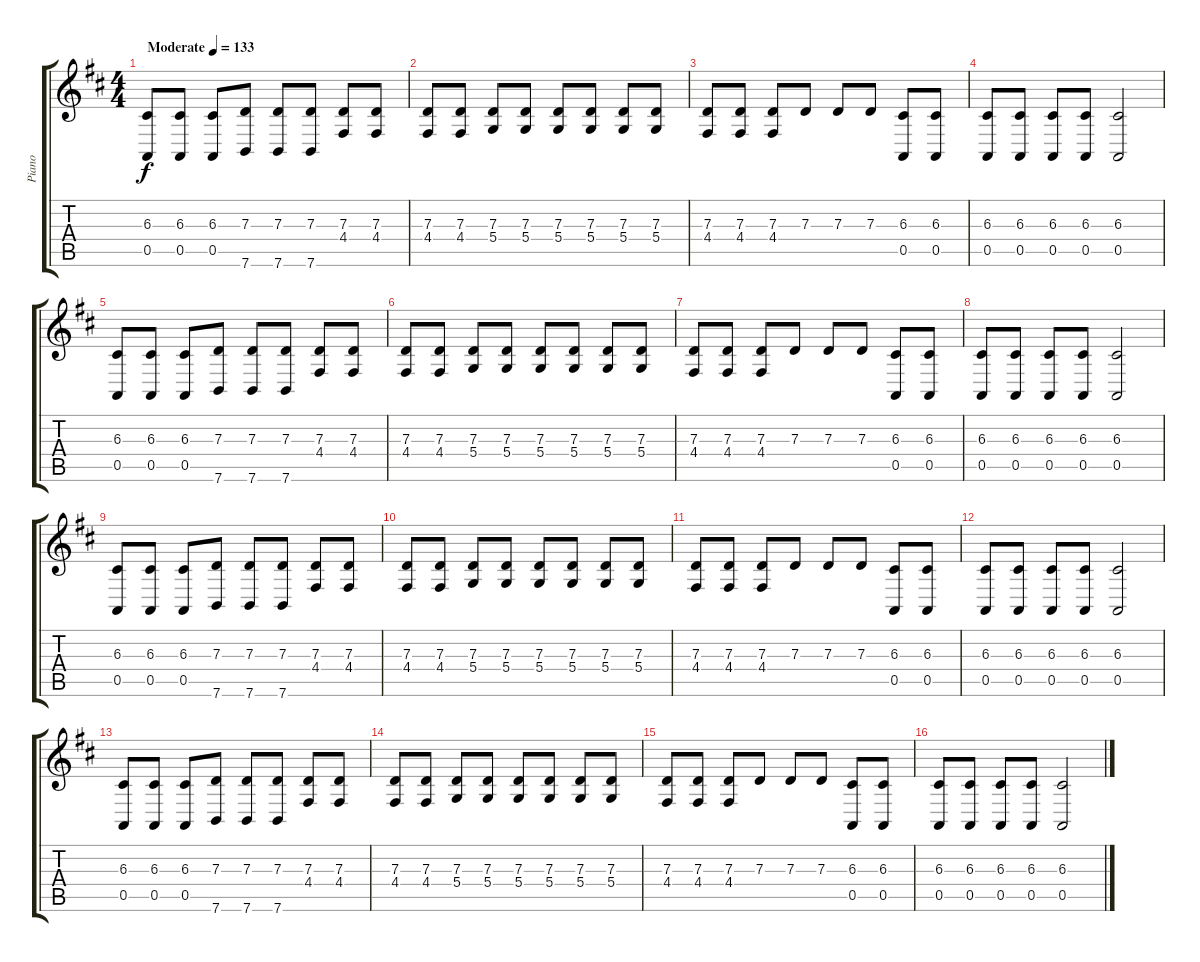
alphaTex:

\track ("Piano" "Piano") {instrument electricgrandpiano}
\staff {score tabs}
\tuning (E4 B3 G3 D3 A2 E2) {hide}
\ts (4 4)
\tempo (133 "Moderate")
\clef g2
\ks d
(6.3 0.5).8{dy f instrument electricgrandpiano} (6.3 0.5).8{volume 11} (6.3 0.5).8{volume 8} (7.3 7.6).8{volume 13} (7.3 7.6).8{volume 11} (7.3 7.6).8{volume 8} (7.3 4.4).8{volume 13} (7.3 4.4).8{volume 10} |
(7.3 4.4).8{volume 10} (7.3 4.4).8{volume 8} (7.3 5.4).8{volume 14} (7.3 5.4).8{volume 11} (7.3 5.4).8{volume 9} (7.3 5.4).8{volume 7} (7.3 5.4).8 (7.3 5.4).8{volume 7} |
(7.3 4.4).8{volume 13} (7.3 4.4).8{volume 11} (7.3 4.4).8{volume 9} 7.3.8{volume 13} 7.3.8{volume 12} 7.3.8{volume 9} (6.3 0.5).8{volume 16} (6.3 0.5).8{volume 13} |
(6.3 0.5).8{volume 10} (6.3 0.5).8{volume 9} (6.3 0.5).8{volume 7} (6.3 0.5).8{volume 5} (6.3 0.5).2{volume 3} |
(6.3 0.5).8{volume 16} (6.3 0.5).8{volume 11} (6.3 0.5).8{volume 8} (7.3 7.6).8{volume 13} (7.3 7.6).8{volume 11} (7.3 7.6).8{volume 8} (7.3 4.4).8{volume 13} (7.3 4.4).8{volume 10} |
(7.3 4.4).8{volume 10} (7.3 4.4).8{volume 8} (7.3 5.4).8{volume 14} (7.3 5.4).8{volume 11} (7.3 5.4).8{volume 9} (7.3 5.4).8{volume 7} (7.3 5.4).8 (7.3 5.4).8{volume 7} |
(7.3 4.4).8{volume 13} (7.3 4.4).8{volume 11} (7.3 4.4).8{volume 9} 7.3.8{volume 13} 7.3.8{volume 12} 7.3.8{volume 9} (6.3 0.5).8{volume 16} (6.3 0.5).8{volume 13} |
(6.3 0.5).8{volume 10} (6.3 0.5).8{volume 9} (6.3 0.5).8{volume 7} (6.3 0.5).8{volume 5} (6.3 0.5).2{volume 3} |
(6.3 0.5).8{volume 16} (6.3 0.5).8{volume 11} (6.3 0.5).8{volume 8} (7.3 7.6).8{volume 13} (7.3 7.6).8{volume 11} (7.3 7.6).8{volume 8} (7.3 4.4).8{volume 13} (7.3 4.4).8{volume 10} |
(7.3 4.4).8{volume 10} (7.3 4.4).8{volume 8} (7.3 5.4).8{volume 14} (7.3 5.4).8{volume 11} (7.3 5.4).8{volume 9} (7.3 5.4).8{volume 7} (7.3 5.4).8 (7.3 5.4).8{volume 7} |
(7.3 4.4).8{volume 13} (7.3 4.4).8{volume 11} (7.3 4.4).8{volume 9} 7.3.8{volume 13} 7.3.8{volume 12} 7.3.8{volume 9} (6.3 0.5).8{volume 16} (6.3 0.5).8{volume 13} |
(6.3 0.5).8{volume 10} (6.3 0.5).8{volume 9} (6.3 0.5).8{volume 7} (6.3 0.5).8{volume 5} (6.3 0.5).2{volume 3} |
(6.3 0.5).8{volume 16} (6.3 0.5).8{volume 11} (6.3 0.5).8{volume 8} (7.3 7.6).8{volume 13} (7.3 7.6).8{volume 11} (7.3 7.6).8{volume 8} (7.3 4.4).8{volume 13} (7.3 4.4).8{volume 10} |
(7.3 4.4).8{volume 10} (7.3 4.4).8{volume 8} (7.3 5.4).8{volume 14} (7.3 5.4).8{volume 11} (7.3 5.4).8{volume 9} (7.3 5.4).8{volume 7} (7.3 5.4).8 (7.3 5.4).8{volume 7} |
(7.3 4.4).8{volume 13} (7.3 4.4).8{volume 11} (7.3 4.4).8{volume 9} 7.3.8{volume 13} 7.3.8{volume 12} 7.3.8{volume 9} (6.3 0.5).8{volume 16} (6.3 0.5).8{volume 13} |
(6.3 0.5).8{volume 10} (6.3 0.5).8{volume 9} (6.3 0.5).8{volume 7} (6.3 0.5).8{volume 5} (6.3 0.5).2{volume 3}
